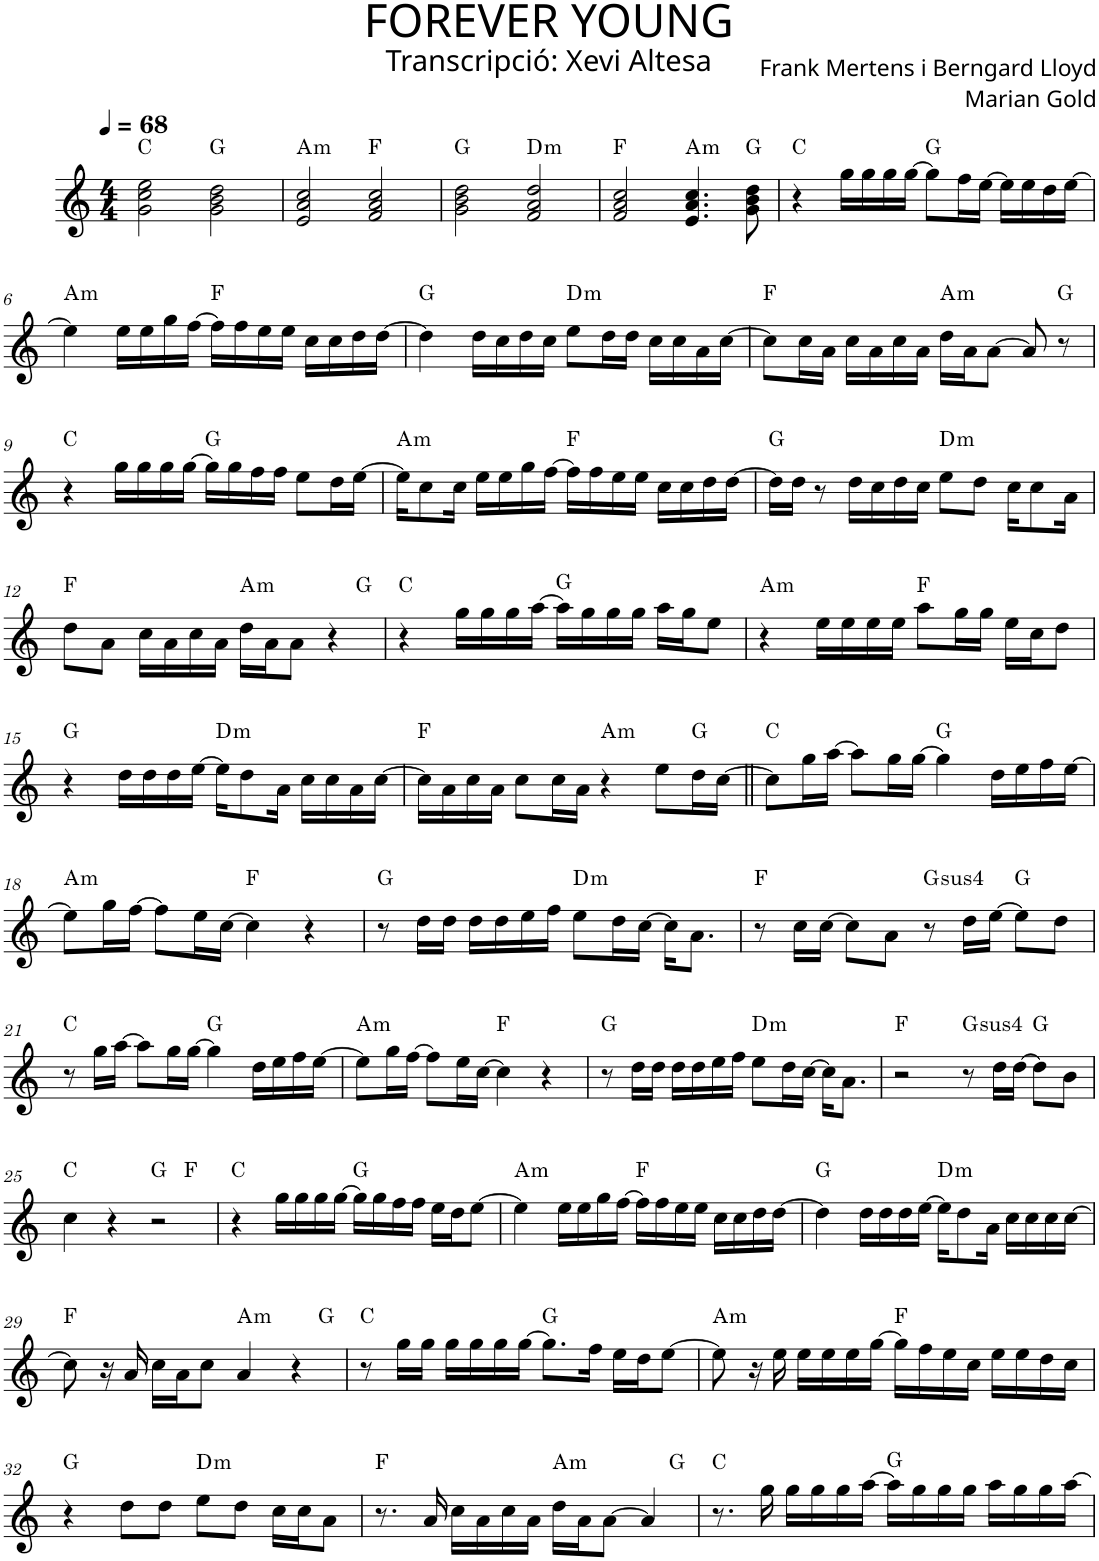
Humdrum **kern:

**kern	**harte
*part1	*part1
*staff1	*
*I"P1	*
*clefG2	*
*k[]	*
*M4/4	*
*MM68	*
=1	=1
2g\ 2cc\ 2ee\	C:maj
2g\ 2b\ 2dd\	G:maj
=2	=2
!	!LO:H:kt=m
2e/ 2a/ 2cc/	A:min
2f/ 2a/ 2cc/	F:maj
=3	=3
2g\ 2b\ 2dd\	G:maj
!	!LO:H:kt=m
2f/ 2a/ 2dd/	D:min
=4	=4
2f/ 2a/ 2cc/	F:maj
!	!LO:H:kt=m
4.e/ 4.a/ 4.cc/	A:min
8g\ 8b\ 8dd\	G:maj
=5	=5
4r	C:maj
16gg\LL	.
16gg\	.
16gg\	.
[>16gg\JJ	.
8gg\L]	G:maj
16ff\L	.
[>16ee\JJ	.
16ee\LL]	.
16ee\	.
16dd\	.
[>16ee\JJ	.
!!LO:LB:g=z
=6	=6
!	!LO:H:kt=m
4ee\]	A:min
16ee\LL	.
16ee\	.
16gg\	.
[>16ff\JJ	.
16ff\LL]	F:maj
16ff\	.
16ee\	.
16ee\JJ	.
16cc\LL	.
16cc\	.
16dd\	.
[>16dd\JJ	.
=7	=7
4dd\]	G:maj
16dd\LL	.
16cc\	.
16dd\	.
16cc\JJ	.
!	!LO:H:kt=m
8ee\L	D:min
16dd\L	.
16dd\JJ	.
16cc\LL	.
16cc\	.
16a\	.
[>16cc\JJ	.
=8	=8
8cc\L]	F:maj
16cc\L	.
16a\JJ	.
16cc\LL	.
16a\	.
16cc\	.
16a\JJ	.
!	!LO:H:kt=m
16dd\LL	A:min
16a\J	.
[>8a\J	.
8a/]	.
8r	G:maj
!!LO:LB:g=z
=9	=9
4r	C:maj
16gg\LL	.
16gg\	.
16gg\	.
[>16gg\JJ	.
16gg\LL]	G:maj
16gg\	.
16ff\	.
16ff\JJ	.
8ee\L	.
16dd\L	.
[>16ee\JJ	.
=10	=10
!	!LO:H:kt=m
16ee\KL]	A:min
8cc\	.
16cc\Jk	.
16ee\LL	.
16ee\	.
16gg\	.
[>16ff\JJ	.
16ff\LL]	F:maj
16ff\	.
16ee\	.
16ee\JJ	.
16cc\LL	.
16cc\	.
16dd\	.
[>16dd\JJ	.
=11	=11
16dd\LL]	G:maj
16dd\JJ	.
8r	.
16dd\LL	.
16cc\	.
16dd\	.
16cc\JJ	.
!	!LO:H:kt=m
8ee\L	D:min
8dd\J	.
16cc\KL	.
8cc\	.
16a\Jk	.
!!LO:LB:g=z
=12	=12
*^	*
8dd\L	2..ryy	F:maj
8a\J	.	.
16cc\LL	.	.
16a\	.	.
16cc\	.	.
16a\JJ	.	.
!	!	!LO:H:kt=m
16dd\LL	.	A:min
16a\J	.	.
8a\J	.	.
4r	.	.
.	8ryy	G:maj
*v	*v	*
=13	=13
4r	C:maj
16gg\LL	.
16gg\	.
16gg\	.
[>16aa\JJ	.
16aa\LL]	G:maj
16gg\	.
16gg\	.
16gg\JJ	.
16aa\LL	.
16gg\J	.
8ee\J	.
=14	=14
!	!LO:H:kt=m
4r	A:min
16ee\LL	.
16ee\	.
16ee\	.
16ee\JJ	.
8aa\L	F:maj
16gg\L	.
16gg\JJ	.
16ee\LL	.
16cc\J	.
8dd\J	.
!!LO:LB:g=z
=15	=15
4r	G:maj
16dd\LL	.
16dd\	.
16dd\	.
[>16ee\JJ	.
!	!LO:H:kt=m
16ee\KL]	D:min
8dd\	.
16a\Jk	.
16cc\LL	.
16cc\	.
16a\	.
[>16cc\JJ	.
=16	=16
16cc\LL]	F:maj
16a\	.
16cc\	.
16a\JJ	.
8cc\L	.
16cc\L	.
16a\JJ	.
!	!LO:H:kt=m
4r	A:min
8ee\L	.
16dd\L	G:maj
[>16cc\JJ	.
=17||	=17||
8cc\L]	C:maj
16gg\L	.
[>16aa\JJ	.
8aa\L]	.
16gg\L	.
[>16gg\JJ	.
4gg\]	G:maj
16dd\LL	.
16ee\	.
16ff\	.
[>16ee\JJ	.
!!LO:LB:g=z
=18	=18
!	!LO:H:kt=m
8ee\L]	A:min
16gg\L	.
[>16ff\JJ	.
8ff\L]	.
16ee\L	.
[>16cc\JJ	.
4cc\]	F:maj
4r	.
=19	=19
8r	G:maj
16dd\LL	.
16dd\JJ	.
16dd\LL	.
16dd\	.
16ee\	.
16ff\JJ	.
!	!LO:H:kt=m
8ee\L	D:min
16dd\L	.
[>16cc\JJ	.
16cc\KL]	.
8.a\J	.
=20	=20
8r	F:maj
16cc\LL	.
[>16cc\JJ	.
8cc\L]	.
8a\J	.
!	!LO:H:kt=4
8r	G:sus4
16dd\LL	.
[>16ee\JJ	.
8ee\L]	G:maj
8dd\J	.
!!LO:LB:g=z
=21	=21
8r	C:maj
16gg\LL	.
[>16aa\JJ	.
8aa\L]	.
16gg\L	.
[>16gg\JJ	.
4gg\]	G:maj
16dd\LL	.
16ee\	.
16ff\	.
[>16ee\JJ	.
=22	=22
!	!LO:H:kt=m
8ee\L]	A:min
16gg\L	.
[>16ff\JJ	.
8ff\L]	.
16ee\L	.
[>16cc\JJ	.
4cc\]	F:maj
4r	.
=23	=23
8r	G:maj
16dd\LL	.
16dd\JJ	.
16dd\LL	.
16dd\	.
16ee\	.
16ff\JJ	.
!	!LO:H:kt=m
8ee\L	D:min
16dd\L	.
[>16cc\JJ	.
16cc\KL]	.
8.a\J	.
=24	=24
2r	F:maj
!	!LO:H:kt=4
8r	G:sus4
16dd\LL	.
[>16dd\JJ	.
8dd\L]	G:maj
8b\J	.
!!LO:LB:g=z
=25	=25
*^	*
4cc\	2.ryy	C:maj
4r	.	.
2r	.	G:maj
.	4ryy	F:maj
*v	*v	*
=26	=26
4r	C:maj
16gg\LL	.
16gg\	.
16gg\	.
[>16gg\JJ	.
16gg\LL]	G:maj
16gg\	.
16ff\	.
16ff\JJ	.
16ee\LL	.
16dd\J	.
[>8ee\J	.
=27	=27
!	!LO:H:kt=m
4ee\]	A:min
16ee\LL	.
16ee\	.
16gg\	.
[>16ff\JJ	.
16ff\LL]	F:maj
16ff\	.
16ee\	.
16ee\JJ	.
16cc\LL	.
16cc\	.
16dd\	.
[>16dd\JJ	.
=28	=28
4dd\]	G:maj
16dd\LL	.
16dd\	.
16dd\	.
[>16ee\JJ	.
!	!LO:H:kt=m
16ee\KL]	D:min
8dd\	.
16a\Jk	.
16cc\LL	.
16cc\	.
16cc\	.
[>16cc\JJ	.
!!LO:LB:g=z
=29	=29
*^	*
8cc\]	2..ryy	F:maj
16r	.	.
16a/	.	.
16cc\LL	.	.
16a\J	.	.
8cc\J	.	.
!	!	!LO:H:kt=m
4a/	.	A:min
4r	.	.
.	8ryy	G:maj
*v	*v	*
=30	=30
8r	C:maj
16gg\LL	.
16gg\JJ	.
16gg\LL	.
16gg\	.
16gg\	.
[>16gg\JJ	.
8.gg\L]	G:maj
16ff\Jk	.
16ee\LL	.
16dd\J	.
[>8ee\J	.
=31	=31
!	!LO:H:kt=m
8ee\]	A:min
16r	.
16ee\	.
16ee\LL	.
16ee\	.
16ee\	.
[>16gg\JJ	.
16gg\LL]	F:maj
16ff\	.
16ee\	.
16cc\JJ	.
16ee\LL	.
16ee\	.
16dd\	.
16cc\JJ	.
!!LO:LB:g=z
=32	=32
4r	G:maj
8dd\L	.
8dd\J	.
!	!LO:H:kt=m
8ee\L	D:min
8dd\J	.
16cc\LL	.
16cc\J	.
8a\J	.
=33	=33
*^	*
8.r	2..ryy	F:maj
16a/	.	.
16cc\LL	.	.
16a\	.	.
16cc\	.	.
16a\JJ	.	.
!	!	!LO:H:kt=m
16dd\LL	.	A:min
16a\J	.	.
[>8a\J	.	.
4a/]	.	.
.	8ryy	G:maj
*v	*v	*
=34	=34
8.r	C:maj
16gg\	.
16gg\LL	.
16gg\	.
16gg\	.
[>16aa\JJ	.
16aa\LL]	G:maj
16gg\	.
16gg\	.
16gg\JJ	.
16aa\LL	.
16gg\	.
16gg\	.
[>16aa\JJ	.
=	=
*-	*-
